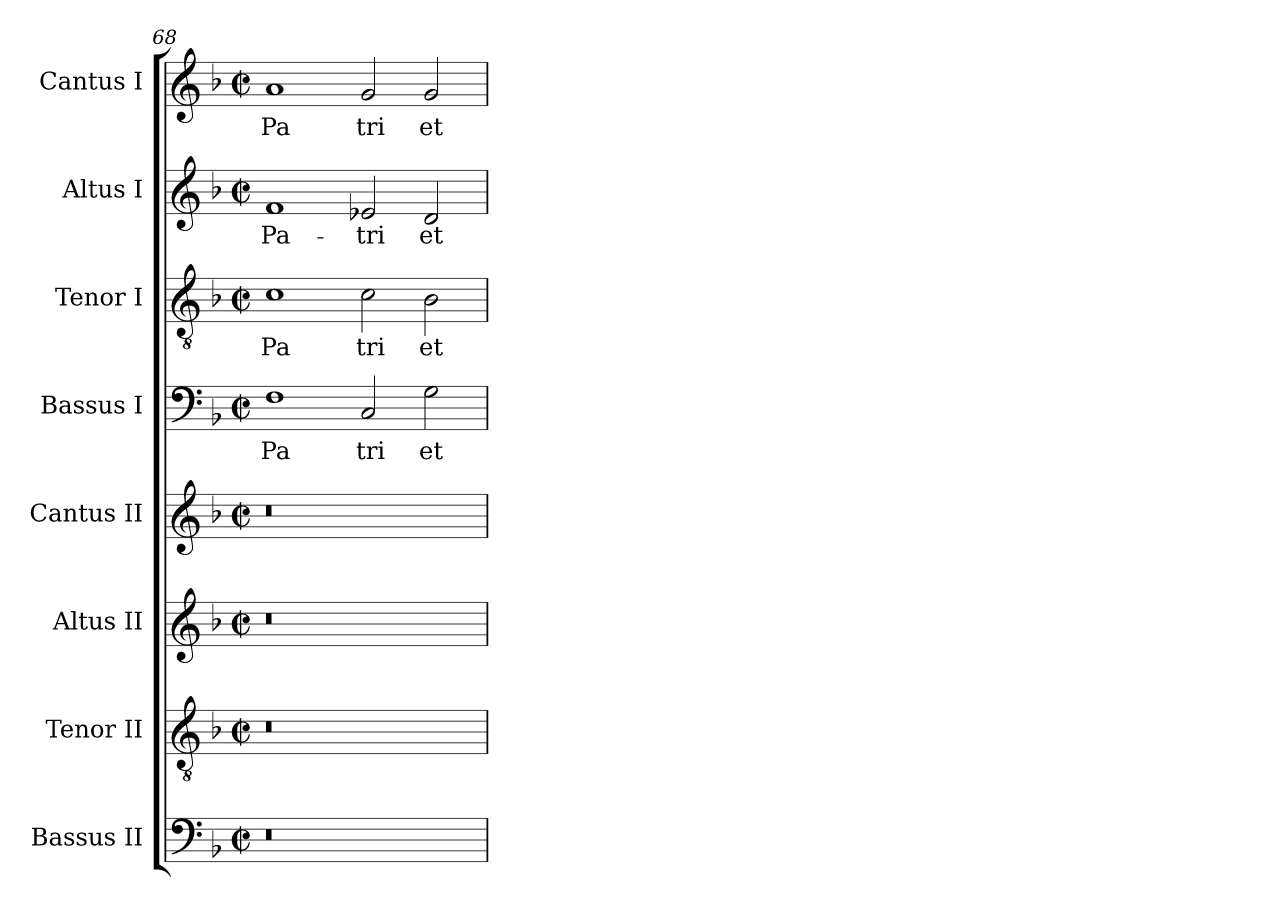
**kern	**kern	**kern	**kern	**kern	**text	**kern	**text	**kern	**text	**kern	**text
*part8	*part7	*part6	*part5	*part4	*part4	*part3	*part3	*part2	*part2	*part1	*part1
*staff8	*staff7	*staff6	*staff5	*staff4	*staff4	*staff3	*staff3	*staff2	*staff2	*staff1	*staff1
*I"Bassus II	*I"Tenor II	*I"Altus II	*I"Cantus II	*I"Bassus I	*	*I"Tenor I	*	*I"Altus I	*	*I"Cantus I	*
*clefF4	*clefGv2	*clefG2	*clefG2	*clefF4	*	*clefGv2	*	*clefG2	*	*clefG2	*
*k[b-]	*k[b-]	*k[b-]	*k[b-]	*k[b-]	*	*k[b-]	*	*k[b-]	*	*k[b-]	*
*F:	*F:	*F:	*F:	*F:	*	*F:	*	*F:	*	*F:	*
*M2/2	*M2/2	*M2/2	*M2/2	*M2/2	*	*M2/2	*	*M2/2	*	*M2/2	*
*met(c|)	*met(c|)	*met(c|)	*met(c|)	*met(c|)	*	*met(c|)	*	*met(c|)	*	*met(c|)	*
=68	=68	=68	=68	=68	=68	=68	=68	=68	=68	=68	=68
!	!	!	!	!	!LO:LY:b:cj	!	!LO:LY:b:cj	!	!LO:LY:b:cj	!	!LO:LY:b:cj
0r	0r	0r	0r	1F	Pa	1c	Pa	1f	Pa-	1a	Pa
!	!	!	!	!	!LO:LY:b:cj	!	!LO:LY:b:cj	!	!LO:LY:b:cj	!	!LO:LY:b:cj
.	.	.	.	2C/	tri	2c\	tri	2e-X/	-tri	2g/	tri
!	!	!	!	!	!LO:LY:b:cj	!	!LO:LY:b:cj	!	!LO:LY:b:cj	!	!LO:LY:b:cj
.	.	.	.	2G\	et	2B-\	et	2d/	et	2g/	et
=	=	=	=	=	=	=	=	=	=	=	=
*-	*-	*-	*-	*-	*-	*-	*-	*-	*-	*-	*-
